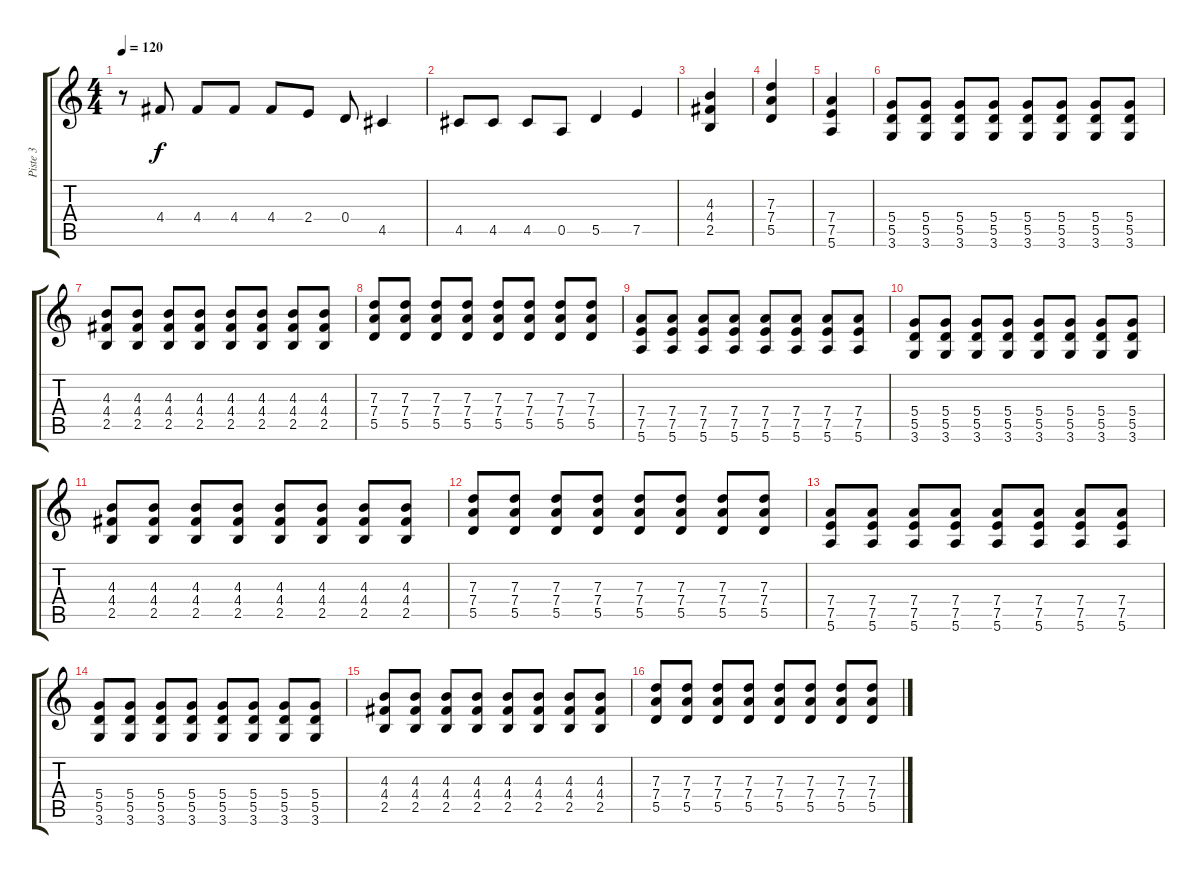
\track ("Piste 3" "Piste 3") {instrument acousticguitarsteel}
\staff {score tabs}
\tuning (E4 B3 G3 D3 A2 E2) {hide}
\ts (4 4)
\tempo 120
\clef g2
\ks c
r.8{dy f} 4.4.8 4.4.8 4.4.8 4.4.8 2.4.8 0.4.8 4.5.4 |
4.5.8 4.5.8 4.5.8 0.5.8 5.5.4 7.5.4 |
(4.3 4.4 2.5).4 |
(7.3 7.4 5.5).4 |
(7.4 7.5 5.6).4 |
(5.4 5.5 3.6).8 (5.4 5.5 3.6).8 (5.4 5.5 3.6).8 (5.4 5.5 3.6).8 (5.4 5.5 3.6).8 (5.4 5.5 3.6).8 (5.4 5.5 3.6).8 (5.4 5.5 3.6).8 |
(4.3 4.4 2.5).8 (4.3 4.4 2.5).8 (4.3 4.4 2.5).8 (4.3 4.4 2.5).8 (4.3 4.4 2.5).8 (4.3 4.4 2.5).8 (4.3 4.4 2.5).8 (4.3 4.4 2.5).8 |
(7.3 7.4 5.5).8 (7.3 7.4 5.5).8 (7.3 7.4 5.5).8 (7.3 7.4 5.5).8 (7.3 7.4 5.5).8 (7.3 7.4 5.5).8 (7.3 7.4 5.5).8 (7.3 7.4 5.5).8 |
(7.4 7.5 5.6).8 (7.4 7.5 5.6).8 (7.4 7.5 5.6).8 (7.4 7.5 5.6).8 (7.4 7.5 5.6).8 (7.4 7.5 5.6).8 (7.4 7.5 5.6).8 (7.4 7.5 5.6).8 |
(5.4 5.5 3.6).8 (5.4 5.5 3.6).8 (5.4 5.5 3.6).8 (5.4 5.5 3.6).8 (5.4 5.5 3.6).8 (5.4 5.5 3.6).8 (5.4 5.5 3.6).8 (5.4 5.5 3.6).8 |
(4.3 4.4 2.5).8 (4.3 4.4 2.5).8 (4.3 4.4 2.5).8 (4.3 4.4 2.5).8 (4.3 4.4 2.5).8 (4.3 4.4 2.5).8 (4.3 4.4 2.5).8 (4.3 4.4 2.5).8 |
(7.3 7.4 5.5).8 (7.3 7.4 5.5).8 (7.3 7.4 5.5).8 (7.3 7.4 5.5).8 (7.3 7.4 5.5).8 (7.3 7.4 5.5).8 (7.3 7.4 5.5).8 (7.3 7.4 5.5).8 |
(7.4 7.5 5.6).8 (7.4 7.5 5.6).8 (7.4 7.5 5.6).8 (7.4 7.5 5.6).8 (7.4 7.5 5.6).8 (7.4 7.5 5.6).8 (7.4 7.5 5.6).8 (7.4 7.5 5.6).8 |
(5.4 5.5 3.6).8 (5.4 5.5 3.6).8 (5.4 5.5 3.6).8 (5.4 5.5 3.6).8 (5.4 5.5 3.6).8 (5.4 5.5 3.6).8 (5.4 5.5 3.6).8 (5.4 5.5 3.6).8 |
(4.3 4.4 2.5).8 (4.3 4.4 2.5).8 (4.3 4.4 2.5).8 (4.3 4.4 2.5).8 (4.3 4.4 2.5).8 (4.3 4.4 2.5).8 (4.3 4.4 2.5).8 (4.3 4.4 2.5).8 |
(7.3 7.4 5.5).8 (7.3 7.4 5.5).8 (7.3 7.4 5.5).8 (7.3 7.4 5.5).8 (7.3 7.4 5.5).8 (7.3 7.4 5.5).8 (7.3 7.4 5.5).8 (7.3 7.4 5.5).8
